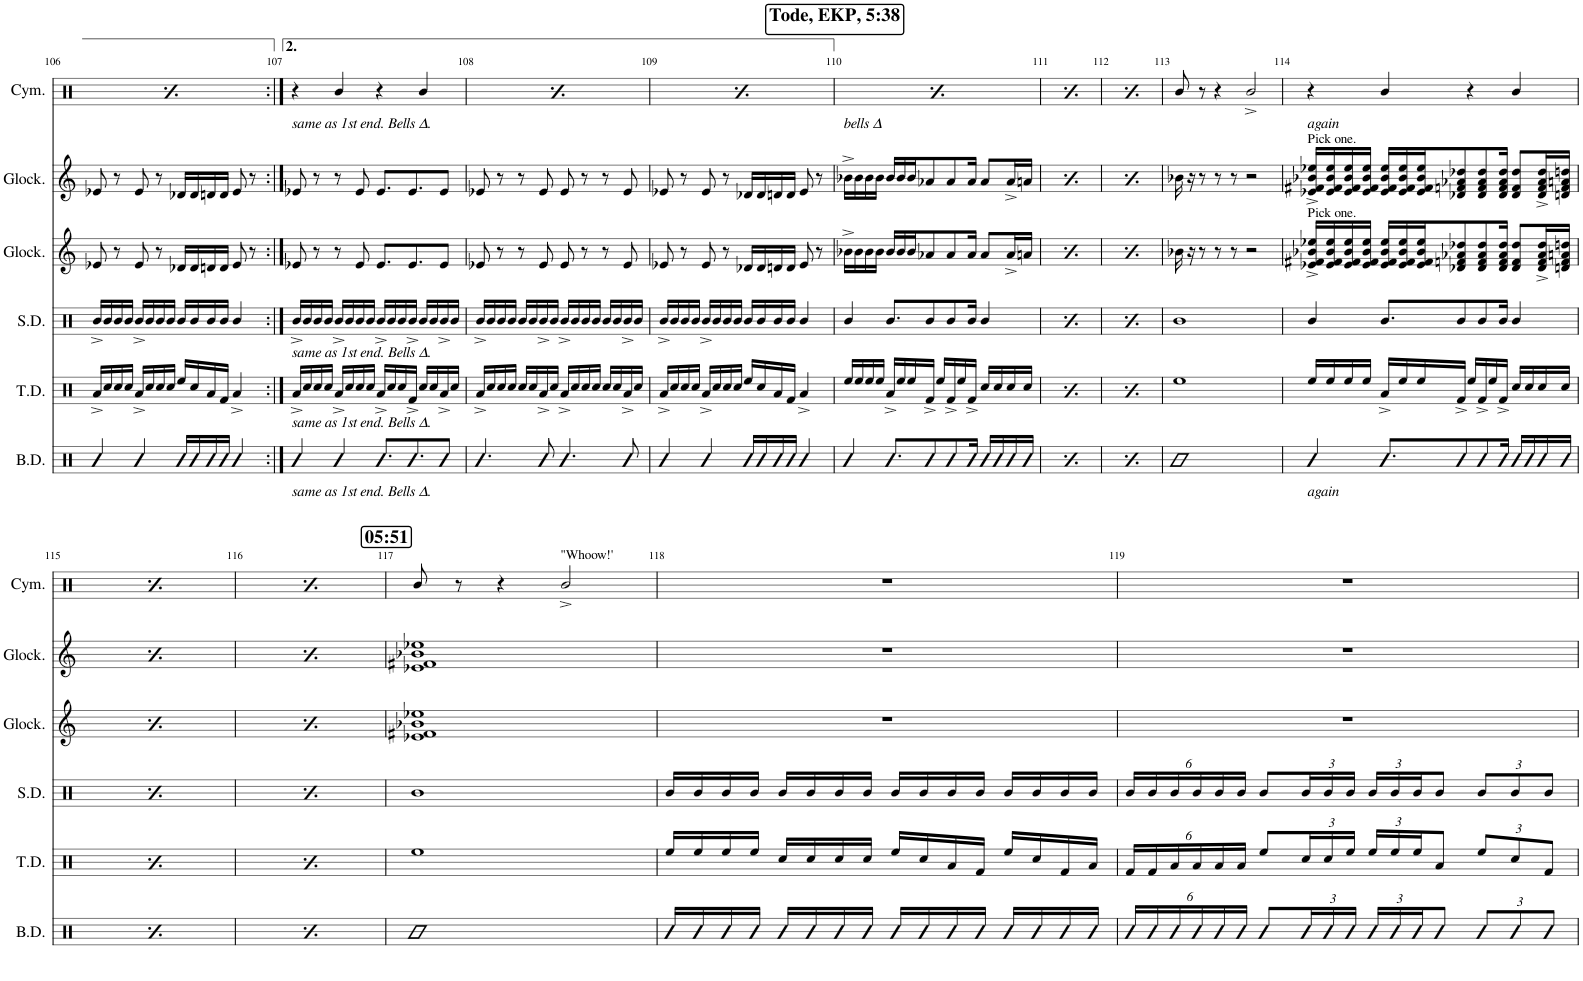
**kern	**kern	**kern	**kern	**kern	**kern
*part6	*part5	*part4	*part3	*part2	*part1
*staff6	*staff5	*staff4	*staff3	*staff2	*staff1
*I"Bass Drums	*I"Tenor Drums	*I"Snare Drum	*I"Glockenspiel	*I"Glockenspiel	*I"Cymbals
*I'B.D.	*I'T.D.	*I'S.D.	*I'Glock.	*I'Glock.	*I'Cym.
!!LO:PB:g=z
*clefX	*clefX	*clefX	*clefG2	*clefG2	*clefX
*	*	*	*Trd-14c-24	*Trd-14c-24	*
*k[]	*k[]	*k[]	*k[]	*k[]	*k[]
*M4/4	*M4/4	*M4/4	*M4/4	*M4/4	*M4/4
=106	=106	=106	=106	=106	=106
!	!	!	!	!	!LO:TX:b:i:t=again
4R/	16Ra^/LL	16R^/LL	8e-X/	8e-X/	4r
.	16Rcc/	16R/	.	.	.
.	16Rcc/	16R/	8r	8r	.
.	16Rcc/JJ	16R/JJ	.	.	.
4R/	16Ra^/LL	16R^/LL	8e-/	8e-/	4R/
.	16Rcc/	16R/	.	.	.
.	16Rcc/	16R/	8r	8r	.
.	16Rcc/JJ	16R/JJ	.	.	.
16R/LL	16Ree/LL	16R/LL	16d-X/LL	16d-X/LL	4r
16R/	16Rcc/	16R/	16d-/	16d-/	.
16R/	16Ra/	16R/	16dn/	16dn/	.
16R/JJ	16Rf/JJ	16R/JJ	16d/JJ	16d/JJ	.
4R/	4Ra^/	4R/	8e-/	8e-/	4R/
.	.	.	8r	8r	.
=107:|!	=107:|!	=107:|!	=107:|!	=107:|!	=107:|!
!	!	!	!	!	!LO:TX:b:i:t=same as 1st end. Bells ∆.
!	!	!LO:TX:b:i:t=same as 1st end. Bells ∆.	!	!	!
!	!LO:TX:b:i:t=same as 1st end. Bells ∆.	!	!	!	!
!LO:TX:b:i:t=same as 1st end. Bells ∆.	!	!	!	!	!
4R/	16Ra^/LL	16R^/LL	8e-X/	8e-X/	4r
.	16Rcc/	16R/	.	.	.
.	16Rcc/	16R/	8r	8r	.
.	16Rcc/JJ	16R/JJ	.	.	.
4R/	16Ra^/LL	16R^/LL	8r	8r	4R/
.	16Rcc/	16R/	.	.	.
.	16Rcc/	16R/	8e-/	8e-/	.
.	16Rcc/JJ	16R/JJ	.	.	.
8.R/L	16Ra^/LL	16R^/LL	8.e-/L	8.e-/L	4r
.	16Rcc/	16R/	.	.	.
.	16Rcc/	16R/	.	.	.
8.R/	16Rf^/JJ	16R^/JJ	8.e-/	8.e-/	.
.	16Rcc/LL	16R/LL	.	.	4R/
.	16Rcc/	16R/	.	.	.
8R/J	16Ra^/	16R^/	8e-/J	8e-/J	.
.	16Rcc/JJ	16R/JJ	.	.	.
=108	=108	=108	=108	=108	=108
!	!	!	!	!	!LO:TX:b:i:t=same as 1st end. Bells ∆.
4.R/	16Ra^/LL	16R^/LL	8e-X/	8e-X/	4r
.	16Rcc/	16R/	.	.	.
.	16Rcc/	16R/	8r	8r	.
.	16Rcc/JJ	16R/JJ	.	.	.
.	16Rcc/LL	16R/LL	8r	8r	4R/
.	16Rcc/	16R/	.	.	.
8R/	16Ra^/	16R^/	8e-/	8e-/	.
.	16Rcc/JJ	16R/JJ	.	.	.
4.R/	16Ra^/LL	16R^/LL	8e-/	8e-/	4r
.	16Rcc/	16R/	.	.	.
.	16Rcc/	16R/	8r	8r	.
.	16Rcc/JJ	16R/JJ	.	.	.
.	16Rcc/LL	16R/LL	8r	8r	4R/
.	16Rcc/	16R/	.	.	.
8R/	16Ra^/	16R^/	8e-/	8e-/	.
.	16Rcc/JJ	16R/JJ	.	.	.
=109	=109	=109	=109	=109	=109
!	!	!	!	!	!LO:TX:b:i:t=same as 1st end. Bells ∆.
4R/	16Ra^/LL	16R^/LL	8e-X/	8e-X/	4r
.	16Rcc/	16R/	.	.	.
.	16Rcc/	16R/	8r	8r	.
.	16Rcc/JJ	16R/JJ	.	.	.
4R/	16Ra^/LL	16R^/LL	8e-/	8e-/	4R/
.	16Rcc/	16R/	.	.	.
.	16Rcc/	16R/	8r	8r	.
.	16Rcc/JJ	16R/JJ	.	.	.
16R/LL	16Ree/LL	16R/LL	16d-X/LL	16d-X/LL	4r
16R/	16Rcc/	16R/	16d-/	16d-/	.
16R/	16Ra/	16R/	16dn/	16dn/	.
16R/JJ	16Rf/JJ	16R/JJ	16d/JJ	16d/JJ	.
4R/	4Ra^/	4R/	8e-/	8e-/	4R/
.	.	.	8r	8r	.
=110	=110	=110	=110	=110	=110
!	!	!	!	!	!LO:TX:b:i:t=same as 1st end. Bells ∆.
4R/	16Ree/LL	4R/	16b-X^\LL	16b-X^\LL	4r
.	16Ree/	.	16b-\	16b-\	.
.	16Ree/	.	16b-\	16b-\	.
.	16Ree/JJ	.	16b-\JJ	16b-\JJ	.
8.R/L	16Ra^/LL	8.R/L	16b-/LL	16b-/LL	4R/
.	16Ree/	.	16b-/	16b-/	.
.	16Ree/	.	16b-/J	16b-/J	.
8R/	16Rf^/JJ	8R/	8a-X/	8a-X/	.
.	16Ree/LL	.	.	.	4r
8R/	16Rf^/	8R/	8a-/	8a-/	.
.	16Ree/	.	.	.	.
16R/Jk	16Rf^/JJ	16R/Jk	16a-/Jk	16a-/Jk	.
16R/LL	16Rcc/LL	4R/	8a-/L	8a-/L	4R/
16R/	16Rcc/	.	.	.	.
16R/	16Rcc/	.	16a-^/L	16a-^/L	.
16R/JJ	16Rcc/JJ	.	16an/JJ	16an/JJ	.
=111	=111	=111	=111	=111	=111
!	!	!	!	!	!LO:TX:b:i:t=same as 1st end. Bells ∆.
4R/	16Ree/LL	4R/	16b-X^\LL	16b-X^\LL	4r
.	16Ree/	.	16b-\	16b-\	.
.	16Ree/	.	16b-\	16b-\	.
.	16Ree/JJ	.	16b-\JJ	16b-\JJ	.
8.R/L	16Ra^/LL	8.R/L	16b-/LL	16b-/LL	4R/
.	16Ree/	.	16b-/	16b-/	.
.	16Ree/	.	16b-/J	16b-/J	.
8R/	16Rf^/JJ	8R/	8a-X/	8a-X/	.
.	16Ree/LL	.	.	.	4r
8R/	16Rf^/	8R/	8a-/	8a-/	.
.	16Ree/	.	.	.	.
16R/Jk	16Rf^/JJ	16R/Jk	16a-/Jk	16a-/Jk	.
16R/LL	16Rcc/LL	4R/	8a-/L	8a-/L	4R/
16R/	16Rcc/	.	.	.	.
16R/	16Rcc/	.	16a-^/L	16a-^/L	.
16R/JJ	16Rcc/JJ	.	16an/JJ	16an/JJ	.
=112	=112	=112	=112	=112	=112
!	!	!	!	!	!LO:TX:b:i:t=same as 1st end. Bells ∆.
4R/	16Ree/LL	4R/	16b-X^\LL	16b-X^\LL	4r
.	16Ree/	.	16b-\	16b-\	.
.	16Ree/	.	16b-\	16b-\	.
.	16Ree/JJ	.	16b-\JJ	16b-\JJ	.
8.R/L	16Ra^/LL	8.R/L	16b-/LL	16b-/LL	4R/
.	16Ree/	.	16b-/	16b-/	.
.	16Ree/	.	16b-/J	16b-/J	.
8R/	16Rf^/JJ	8R/	8a-X/	8a-X/	.
.	16Ree/LL	.	.	.	4r
8R/	16Rf^/	8R/	8a-/	8a-/	.
.	16Ree/	.	.	.	.
16R/Jk	16Rf^/JJ	16R/Jk	16a-/Jk	16a-/Jk	.
16R/LL	16Rcc/LL	4R/	8a-/L	8a-/L	4R/
16R/	16Rcc/	.	.	.	.
16R/	16Rcc/	.	16a-^/L	16a-^/L	.
16R/JJ	16Rcc/JJ	.	16an/JJ	16an/JJ	.
=113	=113	=113	=113	=113	=113
1R	1Ree	1R	16b-X\	16b-X\	8R/
.	.	.	16r	16r	.
.	.	.	8r	8r	8r
.	.	.	8r	8r	4r
.	.	.	8r	8r	.
.	.	.	2r	2r	2R^/
=114	=114	=114	=114	=114	=114
!	!	!	!	!	!LO:TX:b:i:t=again
!	!	!	!	!LO:TX:a:t=Pick one.	!
!	!	!	!LO:TX:a:t=Pick one.	!	!
!LO:TX:b:i:t=again	!	!	!	!	!
4R/	16Ree/LL	4R/	16e-X/^ 16f#X/^ 16b-X/^ 16ee-X/^LL	16e-X/^ 16f#X/^ 16b-X/^ 16ee-X/^LL	4r
.	16Ree/	.	16e-/ 16f#/ 16b-/ 16ee-/	16e-/ 16f#/ 16b-/ 16ee-/	.
.	16Ree/	.	16e-/ 16f#/ 16b-/ 16ee-/	16e-/ 16f#/ 16b-/ 16ee-/	.
.	16Ree/JJ	.	16e-/ 16f#/ 16b-/ 16ee-/JJ	16e-/ 16f#/ 16b-/ 16ee-/JJ	.
8.R/L	16Ra^/LL	8.R/L	16e-/ 16f#/ 16b-/ 16ee-/LL	16e-/ 16f#/ 16b-/ 16ee-/LL	4R/
.	16Ree/	.	16e-/ 16f#/ 16b-/ 16ee-/	16e-/ 16f#/ 16b-/ 16ee-/	.
.	16Ree/	.	16e-/ 16f#/ 16b-/ 16ee-/J	16e-/ 16f#/ 16b-/ 16ee-/J	.
8R/	16Rf^/JJ	8R/	8d-X/ 8fn/ 8a-X/ 8dd-X/	8d-X/ 8fn/ 8a-X/ 8dd-X/	.
.	16Ree/LL	.	.	.	4r
8R/	16Rf^/	8R/	8d-/ 8f/ 8a-/ 8dd-/	8d-/ 8f/ 8a-/ 8dd-/	.
.	16Ree/	.	.	.	.
16R/Jk	16Rf^/JJ	16R/Jk	16d-/ 16f/ 16a-/ 16dd-/Jk	16d-/ 16f/ 16a-/ 16dd-/Jk	.
16R/LL	16Rcc/LL	4R/	8d-/ 8f/ 8dd-/L	8d-/ 8f/ 8dd-/L	4R/
16R/	16Rcc/	.	.	.	.
16R/	16Rcc/	.	16d-/^ 16f/^ 16a-/^ 16dd-/^L	16d-/^ 16f/^ 16a-/^ 16dd-/^L	.
16R/JJ	16Rcc/JJ	.	16dn/ 16f/ 16an/ 16ddn/JJ	16dn/ 16f/ 16an/ 16ddn/JJ	.
!!LO:LB:g=z
=115	=115	=115	=115	=115	=115
!	!	!	!	!	!LO:TX:b:i:t=again
!	!	!	!	!LO:TX:a:t=Pick one.	!
!	!	!	!LO:TX:a:t=Pick one.	!	!
!LO:TX:b:i:t=again	!	!	!	!	!
4R/	16Ree/LL	4R/	16e-X/^ 16f#X/^ 16b-X/^ 16ee-X/^LL	16e-X/^ 16f#X/^ 16b-X/^ 16ee-X/^LL	4r
.	16Ree/	.	16e-/ 16f#/ 16b-/ 16ee-/	16e-/ 16f#/ 16b-/ 16ee-/	.
.	16Ree/	.	16e-/ 16f#/ 16b-/ 16ee-/	16e-/ 16f#/ 16b-/ 16ee-/	.
.	16Ree/JJ	.	16e-/ 16f#/ 16b-/ 16ee-/JJ	16e-/ 16f#/ 16b-/ 16ee-/JJ	.
8.R/L	16Ra^/LL	8.R/L	16e-/ 16f#/ 16b-/ 16ee-/LL	16e-/ 16f#/ 16b-/ 16ee-/LL	4R/
.	16Ree/	.	16e-/ 16f#/ 16b-/ 16ee-/	16e-/ 16f#/ 16b-/ 16ee-/	.
.	16Ree/	.	16e-/ 16f#/ 16b-/ 16ee-/J	16e-/ 16f#/ 16b-/ 16ee-/J	.
8R/	16Rf^/JJ	8R/	8d-X/ 8fn/ 8a-X/ 8dd-X/	8d-X/ 8fn/ 8a-X/ 8dd-X/	.
.	16Ree/LL	.	.	.	4r
8R/	16Rf^/	8R/	8d-/ 8f/ 8a-/ 8dd-/	8d-/ 8f/ 8a-/ 8dd-/	.
.	16Ree/	.	.	.	.
16R/Jk	16Rf^/JJ	16R/Jk	16d-/ 16f/ 16a-/ 16dd-/Jk	16d-/ 16f/ 16a-/ 16dd-/Jk	.
16R/LL	16Rcc/LL	4R/	8d-/ 8f/ 8dd-/L	8d-/ 8f/ 8dd-/L	4R/
16R/	16Rcc/	.	.	.	.
16R/	16Rcc/	.	16d-/^ 16f/^ 16a-/^ 16dd-/^L	16d-/^ 16f/^ 16a-/^ 16dd-/^L	.
16R/JJ	16Rcc/JJ	.	16dn/ 16f/ 16an/ 16ddn/JJ	16dn/ 16f/ 16an/ 16ddn/JJ	.
=116	=116	=116	=116	=116	=116
!	!	!	!	!	!LO:TX:b:i:t=again
!	!	!	!	!LO:TX:a:t=Pick one.	!
!	!	!	!LO:TX:a:t=Pick one.	!	!
!LO:TX:b:i:t=again	!	!	!	!	!
4R/	16Ree/LL	4R/	16e-X/^ 16f#X/^ 16b-X/^ 16ee-X/^LL	16e-X/^ 16f#X/^ 16b-X/^ 16ee-X/^LL	4r
.	16Ree/	.	16e-/ 16f#/ 16b-/ 16ee-/	16e-/ 16f#/ 16b-/ 16ee-/	.
.	16Ree/	.	16e-/ 16f#/ 16b-/ 16ee-/	16e-/ 16f#/ 16b-/ 16ee-/	.
.	16Ree/JJ	.	16e-/ 16f#/ 16b-/ 16ee-/JJ	16e-/ 16f#/ 16b-/ 16ee-/JJ	.
8.R/L	16Ra^/LL	8.R/L	16e-/ 16f#/ 16b-/ 16ee-/LL	16e-/ 16f#/ 16b-/ 16ee-/LL	4R/
.	16Ree/	.	16e-/ 16f#/ 16b-/ 16ee-/	16e-/ 16f#/ 16b-/ 16ee-/	.
.	16Ree/	.	16e-/ 16f#/ 16b-/ 16ee-/J	16e-/ 16f#/ 16b-/ 16ee-/J	.
8R/	16Rf^/JJ	8R/	8d-X/ 8fn/ 8a-X/ 8dd-X/	8d-X/ 8fn/ 8a-X/ 8dd-X/	.
.	16Ree/LL	.	.	.	4r
8R/	16Rf^/	8R/	8d-/ 8f/ 8a-/ 8dd-/	8d-/ 8f/ 8a-/ 8dd-/	.
.	16Ree/	.	.	.	.
16R/Jk	16Rf^/JJ	16R/Jk	16d-/ 16f/ 16a-/ 16dd-/Jk	16d-/ 16f/ 16a-/ 16dd-/Jk	.
16R/LL	16Rcc/LL	4R/	8d-/ 8f/ 8dd-/L	8d-/ 8f/ 8dd-/L	4R/
16R/	16Rcc/	.	.	.	.
16R/	16Rcc/	.	16d-/^ 16f/^ 16a-/^ 16dd-/^L	16d-/^ 16f/^ 16a-/^ 16dd-/^L	.
16R/JJ	16Rcc/JJ	.	16dn/ 16f/ 16an/ 16ddn/JJ	16dn/ 16f/ 16an/ 16ddn/JJ	.
!!LO:REH:place=s1:a:B:cj:fs=14:t=05&colon;51
=117	=117	=117	=117	=117	=117
1R	1Ree	1R	1e-X 1f#X 1b-X 1ee-X	1e-X 1f#X 1b-X 1ee-X	8R/
.	.	.	.	.	8r
.	.	.	.	.	4r
!	!	!	!	!	!LO:TX:a:t="Whoow!'
.	.	.	.	.	2R^/
=118	=118	=118	=118	=118	=118
16R/LL	16Ree/LL	16R/LL	1r	1r	1r
16R/	16Ree/	16R/	.	.	.
16R/	16Ree/	16R/	.	.	.
16R/JJ	16Ree/JJ	16R/JJ	.	.	.
16R/LL	16Rcc/LL	16R/LL	.	.	.
16R/	16Rcc/	16R/	.	.	.
16R/	16Rcc/	16R/	.	.	.
16R/JJ	16Rcc/JJ	16R/JJ	.	.	.
16R/LL	16Ree/LL	16R/LL	.	.	.
16R/	16Rcc/	16R/	.	.	.
16R/	16Ra/	16R/	.	.	.
16R/JJ	16Rf/JJ	16R/JJ	.	.	.
16R/LL	16Ree/LL	16R/LL	.	.	.
16R/	16Rcc/	16R/	.	.	.
16R/	16Rf/	16R/	.	.	.
16R/JJ	16Ra/JJ	16R/JJ	.	.	.
=119	=119	=119	=119	=119	=119
*Xbrackettup	*Xbrackettup	*Xbrackettup	*	*	*
24R/LL	24Rf/LL	24R/LL	1r	1r	1r
24R/	24Rf/	24R/	.	.	.
24R/	24Ra/	24R/	.	.	.
24R/	24Ra/	24R/	.	.	.
24R/	24Ra/	24R/	.	.	.
24R/JJ	24Ra/JJ	24R/JJ	.	.	.
8R/L	8Ree/L	8R/L	.	.	.
24R/L	24Rcc/L	24R/L	.	.	.
24R/	24Rcc/	24R/	.	.	.
24R/JJ	24Ree/JJ	24R/JJ	.	.	.
24R/LL	24Ree/LL	24R/LL	.	.	.
24R/	24Ree/	24R/	.	.	.
24R/J	24Ree/J	24R/J	.	.	.
8R/J	8Ra/J	8R/J	.	.	.
12R/L	12Ree/L	12R/L	.	.	.
12R/	12Rcc/	12R/	.	.	.
12R/J	12Rf/J	12R/J	.	.	.
=	=	=	=	=	=
*-	*-	*-	*-	*-	*-
